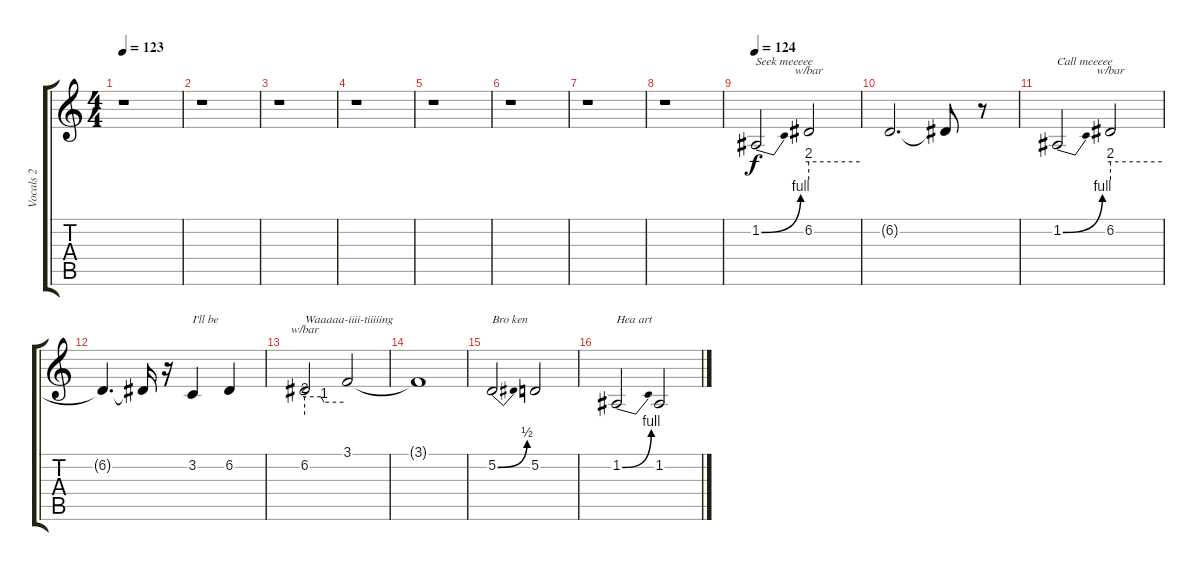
\track ("Vocals 2" "Vocals 2") {instrument oboe}
\staff {score tabs}
\tuning (D4 A3 F3 C3 G2 C2) {hide}
\ts (4 4)
\tempo 123
\clef g2
\ks c
r.1{dy f} |
r.1 |
r.1 |
r.1 |
r.1 |
r.1 |
r.1 |
r.1 |
\tempo 124
1.2{be (bend 0 0 60 4)}.2{txt "Seek meeeee"} 6.2.2{tbe (custom default 0 0 0 8 60 8)} |
6.2{t}.2{d} 6.2{t}.8 r.8 |
1.2{be (bend 0 0 60 4)}.2{txt "Call meeeee"} 6.2.2{tbe (custom default 0 0 0 8 60 8)} |
6.2{t}.4{d} 6.2{t}.16 r.16 3.2.4{txt "I'll be"} 6.2.4 |
6.2.2{tbe (custom default 0 0 0 8 25 8 30 4 60 4) txt "Waaaaa-iiii-tiiiiing"} 3.1.2 |
3.1{t}.1 |
5.2{be (bend 0 0 60 2)}.2{txt "Bro ken"} 5.2.2 |
1.2{be (bend 0 0 60 4)}.2{txt "Hea art"} 1.2.2
